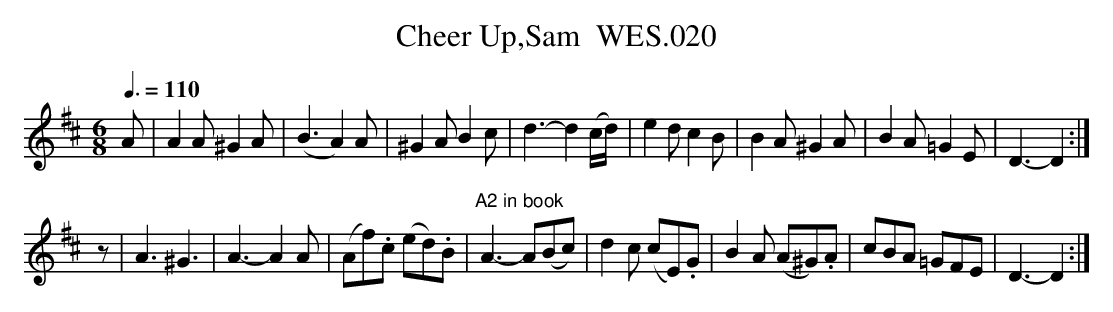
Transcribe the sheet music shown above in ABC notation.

X:1
T:Cheer Up,Sam  WES.020
M:6/8
L:1/8
Q:3/8=110
K:D
A|A2A^G2A|(B3A2)A|^G2AB2c|d3-d2 (c/d/)|e2dc2B|B2A^G2A|B2A=G2E|D3-D2:|
z|A3^G3|A3-A2A|(Af).c (ed).B|"^A2 in book"A3-A(Bc)|d2c (cE).G|B2A (A^G).A|cBA =GFE|D3-D2 :|
